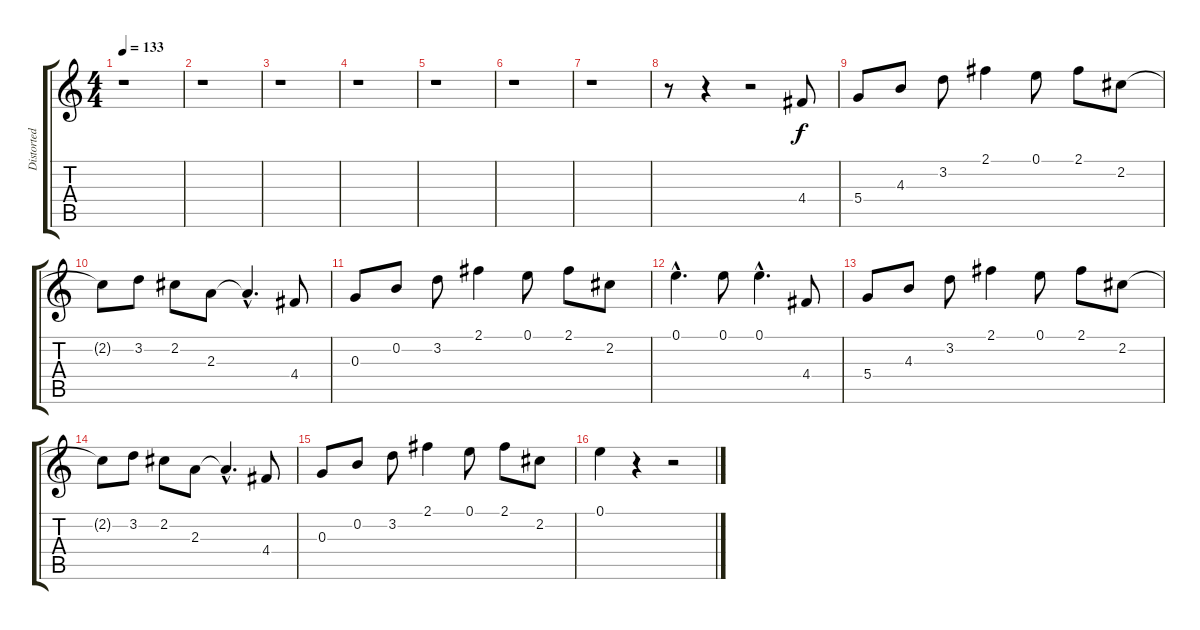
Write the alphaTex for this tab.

\track ("Distorted guitar" "Distorted ") {instrument distortionguitar}
\staff {score tabs}
\tuning (E4 B3 G3 D3 A2 E2) {hide}
\ts (4 4)
\tempo 133
\clef g2
\ks c
r.1{dy f} |
r.1 |
r.1 |
r.1 |
r.1 |
r.1 |
r.1 |
r.8 r.4 r.2 4.4.8 |
5.4.8 4.3.8 3.2.8 2.1.4 0.1.8 2.1.8 2.2.8 |
2.2{t}.8 3.2.8 2.2.8 2.3.8 2.3{hac t}.4{d} 4.4.8 |
0.3.8 0.2.8 3.2.8 2.1.4 0.1.8 2.1.8 2.2.8 |
0.1{hac}.4{d} 0.1.8 0.1{hac}.4{d} 4.4.8 |
5.4.8 4.3.8 3.2.8 2.1.4 0.1.8 2.1.8 2.2.8 |
2.2{t}.8 3.2.8 2.2.8 2.3.8 2.3{hac t}.4{d} 4.4.8 |
0.3.8 0.2.8 3.2.8 2.1.4 0.1.8 2.1.8 2.2.8 |
0.1.4 r.4 r.2
